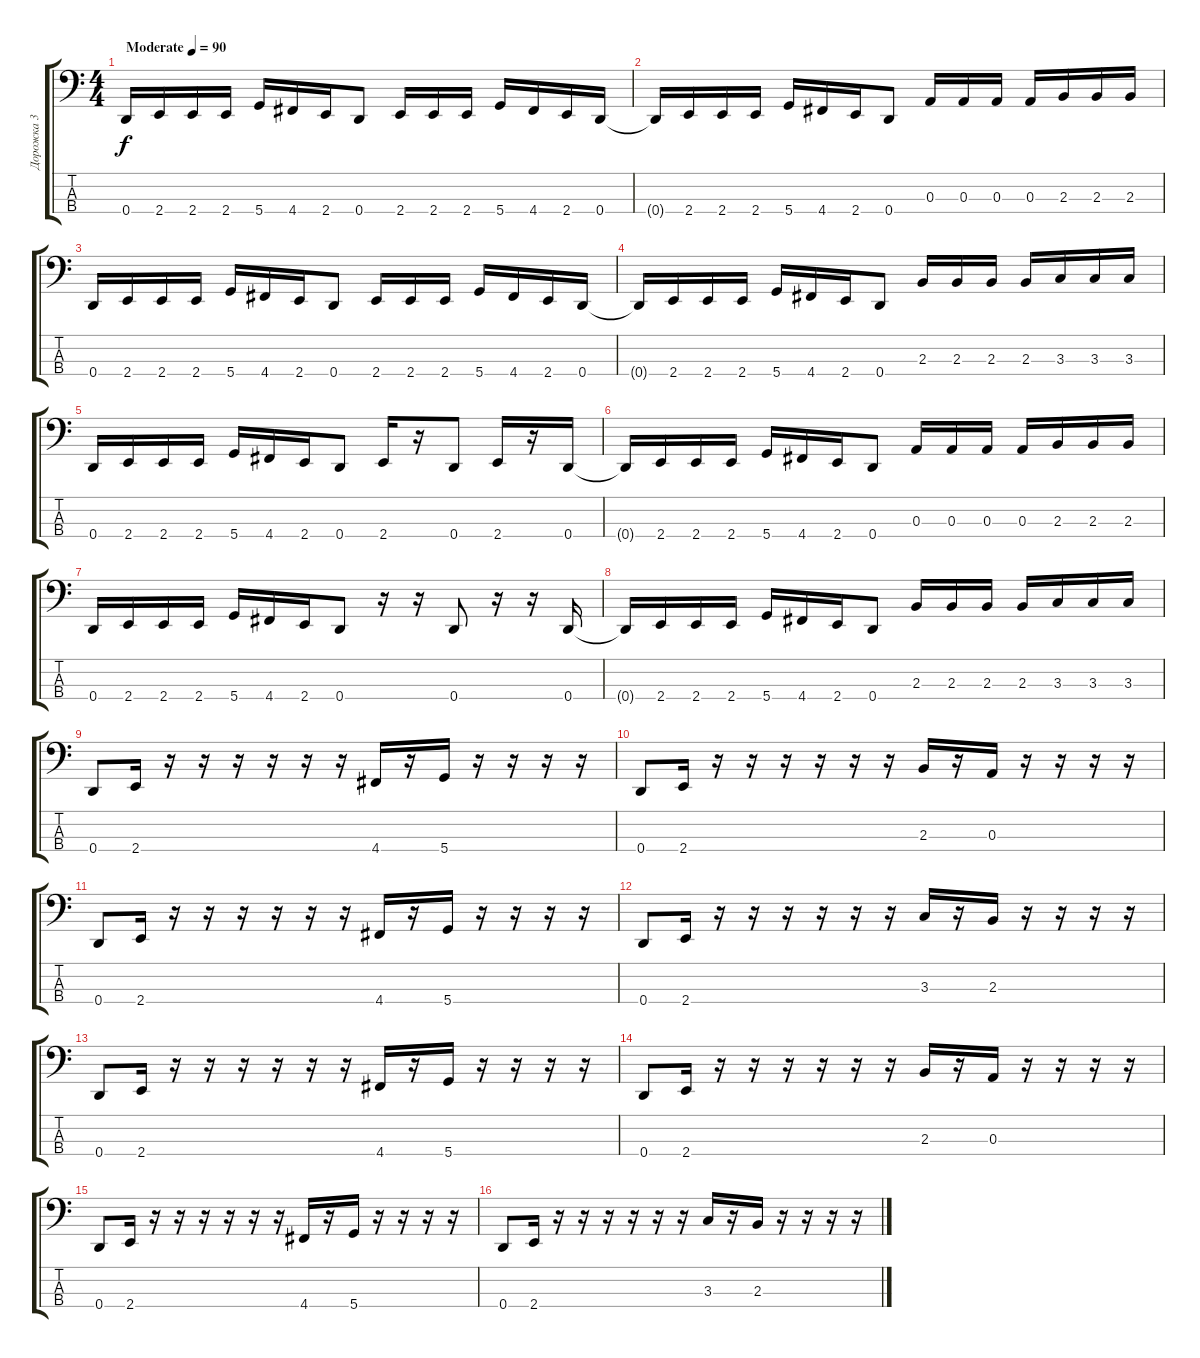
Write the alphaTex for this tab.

\track ("Дорожка 3" "Дорожка 3") {instrument electricbassfinger}
\staff {score tabs}
\tuning (G2 D2 A1 D1) {hide}
\ts (4 4)
\tempo (90 "Moderate")
\clef f4
\ks c
0.4.16{dy f instrument electricbassfinger} 2.4.16 2.4.16 2.4.16 5.4.16 4.4.16 2.4.16 0.4.8 2.4.16 2.4.16 2.4.16 5.4.16 4.4.16 2.4.16 0.4.16 |
0.4{t}.16 2.4.16 2.4.16 2.4.16 5.4.16 4.4.16 2.4.16 0.4.8 0.3.16 0.3.16 0.3.16 0.3.16 2.3.16 2.3.16 2.3.16 |
0.4.16 2.4.16 2.4.16 2.4.16 5.4.16 4.4.16 2.4.16 0.4.8 2.4.16 2.4.16 2.4.16 5.4.16 4.4.16 2.4.16 0.4.16 |
0.4{t}.16 2.4.16 2.4.16 2.4.16 5.4.16 4.4.16 2.4.16 0.4.8 2.3.16 2.3.16 2.3.16 2.3.16 3.3.16 3.3.16 3.3.16 |
0.4.16 2.4.16 2.4.16 2.4.16 5.4.16 4.4.16 2.4.16 0.4.8 2.4.16 r.16 0.4.8 2.4.16 r.16 0.4.16 |
0.4{t}.16 2.4.16 2.4.16 2.4.16 5.4.16 4.4.16 2.4.16 0.4.8 0.3.16 0.3.16 0.3.16 0.3.16 2.3.16 2.3.16 2.3.16 |
0.4.16 2.4.16 2.4.16 2.4.16 5.4.16 4.4.16 2.4.16 0.4.8 r.16 r.16 0.4.8 r.16 r.16 0.4.16 |
0.4{t}.16 2.4.16 2.4.16 2.4.16 5.4.16 4.4.16 2.4.16 0.4.8 2.3.16 2.3.16 2.3.16 2.3.16 3.3.16 3.3.16 3.3.16 |
0.4.8 2.4.16 r.16 r.16 r.16 r.16 r.16 r.16 4.4.16 r.16 5.4.16 r.16 r.16 r.16 r.16 |
0.4.8 2.4.16 r.16 r.16 r.16 r.16 r.16 r.16 2.3.16 r.16 0.3.16 r.16 r.16 r.16 r.16 |
0.4.8 2.4.16 r.16 r.16 r.16 r.16 r.16 r.16 4.4.16 r.16 5.4.16 r.16 r.16 r.16 r.16 |
0.4.8 2.4.16 r.16 r.16 r.16 r.16 r.16 r.16 3.3.16 r.16 2.3.16 r.16 r.16 r.16 r.16 |
0.4.8 2.4.16 r.16 r.16 r.16 r.16 r.16 r.16 4.4.16 r.16 5.4.16 r.16 r.16 r.16 r.16 |
0.4.8 2.4.16 r.16 r.16 r.16 r.16 r.16 r.16 2.3.16 r.16 0.3.16 r.16 r.16 r.16 r.16 |
0.4.8 2.4.16 r.16 r.16 r.16 r.16 r.16 r.16 4.4.16 r.16 5.4.16 r.16 r.16 r.16 r.16 |
0.4.8 2.4.16 r.16 r.16 r.16 r.16 r.16 r.16 3.3.16 r.16 2.3.16 r.16 r.16 r.16 r.16
